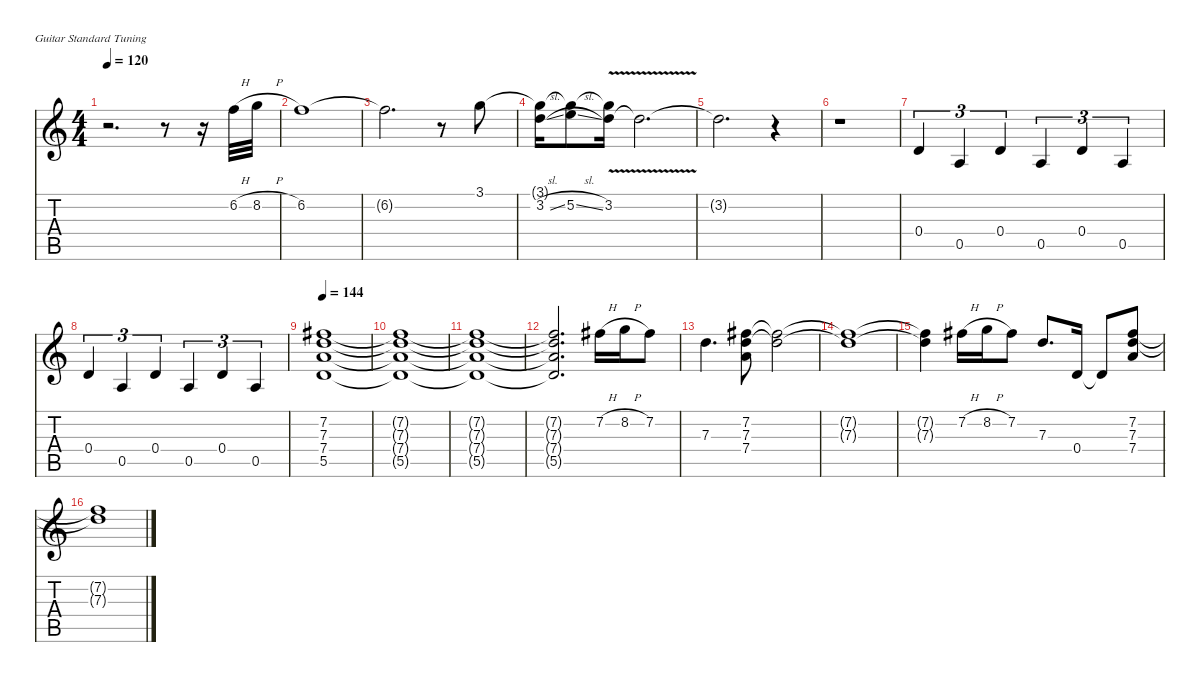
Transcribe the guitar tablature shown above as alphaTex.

\defaultSystemsLayout 4
\hideDynamics
\bracketExtendMode nobrackets
\singleTrackTrackNamePolicy hidden
\multiTrackTrackNamePolicy hidden
\firstSystemTrackNameMode fullname
\firstSystemTrackNameOrientation horizontal
\otherSystemsTrackNameOrientation horizontal
\track ("Santana - Solo" "dist.guit.") {mute instrument distortionguitar}
\staff {score tabs}
\tuning (E4 B3 G3 D3 A2 E2)
\ts (4 4)
\tempo 120
\clef g2
\ks c
r.2{d dy fff beam Down} r.8{beam Down} r.16{beam Down} 6.2{h}.32{dy f beam Down} 8.2{h}.32{beam Down} |
6.2.1{beam Down} |
6.2{t}.2{d beam Down} r.8{beam Down} 3.1.8{dy fff beam Down} |
(3.2{sl} 3.1{t}).16{beam Down} (5.2{sl} 3.1{t}).8{beam Down} (3.2{v} 3.1{t}).16{beam Down} 3.2{t}.2{d dy f beam Down} |
3.2{t}.2{d beam Down} r.4{beam Down} |
r.1{beam Down} |
0.4.4{tu (3 2) beam Up} 0.5.4{tu (3 2) beam Up} 0.4.4{tu (3 2) beam Up} 0.5.4{tu (3 2) beam Up} 0.4.4{tu (3 2) beam Up} 0.5.4{tu (3 2) beam Up} |
0.4.4{tu (3 2) beam Up} 0.5.4{tu (3 2) beam Up} 0.4.4{tu (3 2) beam Up} 0.5.4{tu (3 2) beam Up} 0.4.4{tu (3 2) beam Up} 0.5.4{tu (3 2) beam Up} |
\tempo 144
(7.2{acc #} 7.3 7.4 5.5).1{beam Up} |
(7.2{t acc #} 7.3{t} 7.4{t} 5.5{t}).1{beam Up} |
(7.2{t acc #} 7.3{t} 7.4{t} 5.5{t}).1{beam Up} |
(7.2{t acc #} 7.3{t} 7.4{t} 5.5{t}).2{d beam Up} 7.2{h acc #}.16{beam Down} 8.2{h}.16{beam Down} 7.2{acc #}.8{beam Down} |
7.3.4{d beam Down} (7.2{acc #} 7.3 7.4).8{beam Down} (7.2{t acc #} 7.3{t}).2{beam Down} |
(7.2{t acc #} 7.3{t}).1{beam Down} |
(7.2{t acc #} 7.3{t}).4{beam Down} 7.2{h acc #}.16{beam Down} 8.2{h}.16{beam Down} 7.2{acc #}.8{beam Down} 7.3.8{d beam Up} 0.4.16{beam Up} 0.4{t}.8{beam Up} (7.2{acc #} 7.3 7.4).8{beam Up} |
(7.2{t acc #} 7.3{t}).1{beam Down}
